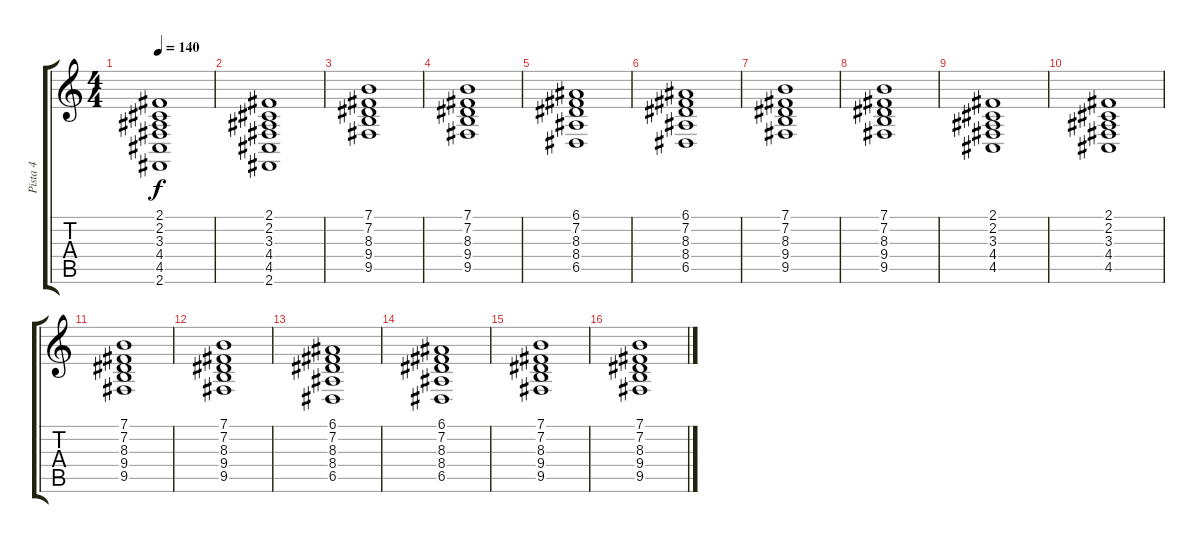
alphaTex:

\track ("Pista 4" "Pista 4") {instrument fx6goblins}
\staff {score tabs}
\tuning (E4 B3 G3 D3 A2 E2) {hide}
\ts (4 4)
\tempo 140
\clef g2
\ks c
(2.1 2.2 3.3 4.4 4.5 2.6).1{dy f} |
(2.1 2.2 3.3 4.4 4.5 2.6).1 |
(7.1 7.2 8.3 9.4 9.5).1 |
(7.1 7.2 8.3 9.4 9.5).1 |
(6.1 7.2 8.3 8.4 6.5).1 |
(6.1 7.2 8.3 8.4 6.5).1 |
(7.1 7.2 8.3 9.4 9.5).1 |
(7.1 7.2 8.3 9.4 9.5).1 |
(2.1 2.2 3.3 4.4 4.5).1 |
(2.1 2.2 3.3 4.4 4.5).1 |
(7.1 7.2 8.3 9.4 9.5).1 |
(7.1 7.2 8.3 9.4 9.5).1 |
(6.1 7.2 8.3 8.4 6.5).1 |
(6.1 7.2 8.3 8.4 6.5).1 |
(7.1 7.2 8.3 9.4 9.5).1 |
(7.1 7.2 8.3 9.4 9.5).1
